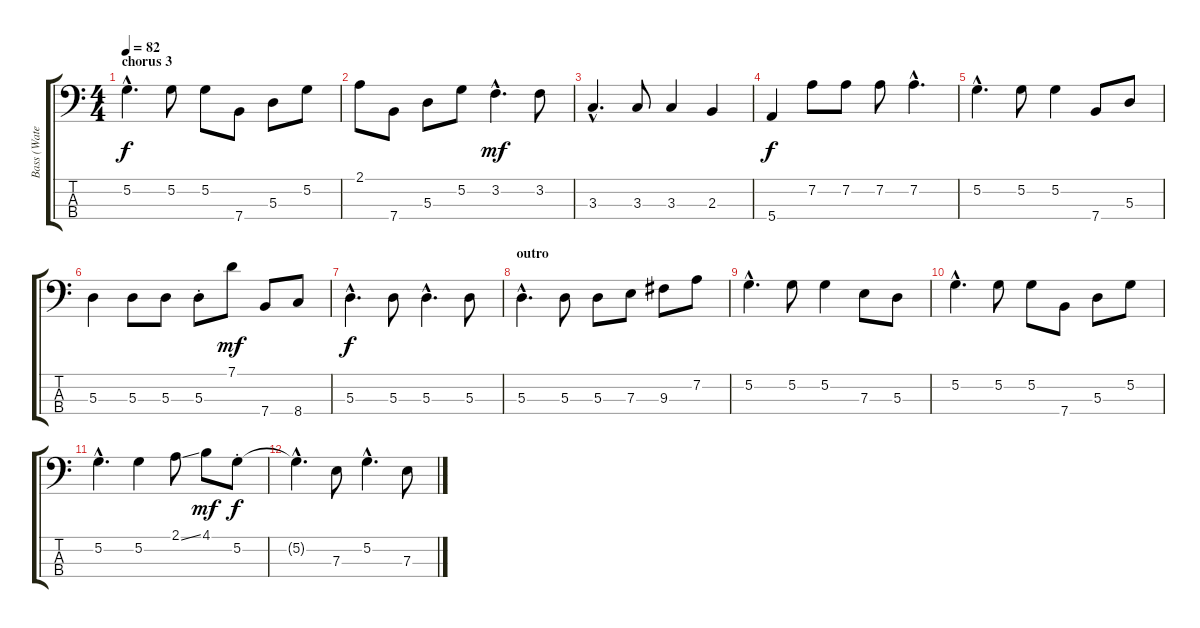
\track ("Bass (Waters)" "Bass (Wate") {instrument electricbassfinger}
\staff {score tabs}
\tuning (G2 D2 A1 E1) {hide}
\ts (4 4)
\section ("" "chorus 3")
\tempo 82
\clef f4
\ks c
5.2{hac}.4{d dy f} 5.2.8 5.2.8 7.4.8 5.3.8 5.2.8 |
2.1{t}.8 7.4.8 5.3.8 5.2.8 3.2{hac}.4{d dy mf} 3.2.8 |
3.3{hac}.4{d} 3.3.8 3.3.4 2.3.4 |
5.4.4{dy f} 7.2.8 7.2.8 7.2.8 7.2{hac}.4{d} |
5.2{hac}.4{d} 5.2.8 5.2.4 7.4.8 5.3.8 |
5.3.4 5.3.8 5.3.8 5.3{st}.8 7.1.8{dy mf} 7.4.8 8.4.8 |
5.3{hac}.4{d dy f} 5.3.8 5.3{hac}.4{d} 5.3.8 |
\section ("" "outro")
5.3{hac}.4{d} 5.3.8 5.3.8 7.3.8 9.3.8 7.2.8 |
5.2{hac}.4{d} 5.2.8 5.2.4 7.3.8 5.3.8 |
5.2{hac}.4{d} 5.2.8 5.2.8 7.4.8 5.3.8 5.2.8 |
5.2{hac}.4{d} 5.2.4 2.1{ss}.8 4.1.8{dy mf} 5.2{st}.8{dy f} |
5.2{hac t}.4{d} 7.3.8 5.2{hac}.4{d} 7.3.8
